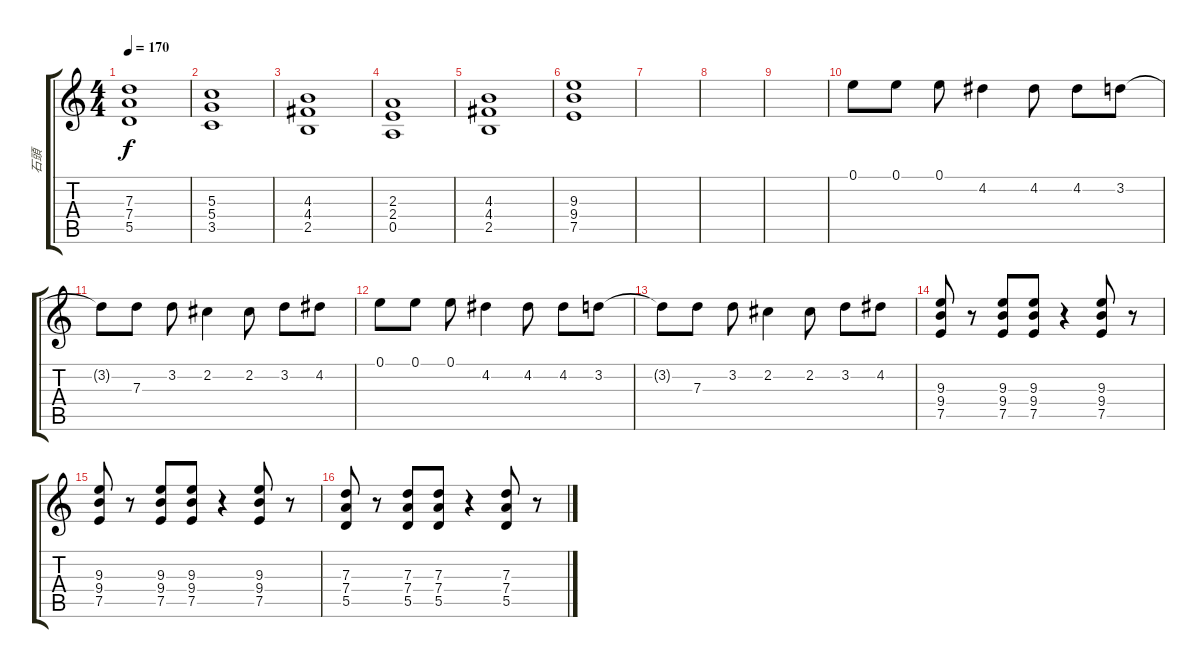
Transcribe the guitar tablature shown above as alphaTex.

\track ("石頭" "石頭") {instrument distortionguitar}
\staff {score tabs}
\tuning (E4 B3 G3 D3 A2 E2) {hide}
\ts (4 4)
\tempo 170
\clef g2
\ks c
(7.3 7.4 5.5).1{dy f} |
(5.3 5.4 3.5).1 |
(4.3 4.4 2.5).1 |
(2.3 2.4 0.5).1 |
(4.3 4.4 2.5).1 |
(9.3 9.4 7.5).1 |
|
|
|
0.1.8 0.1.8 0.1.8 4.2.4 4.2.8 4.2.8 3.2.8 |
3.2{t}.8 7.3.8 3.2.8 2.2.4 2.2.8 3.2.8 4.2.8 |
0.1.8 0.1.8 0.1.8 4.2.4 4.2.8 4.2.8 3.2.8 |
3.2{t}.8 7.3.8 3.2.8 2.2.4 2.2.8 3.2.8 4.2.8 |
(9.3 9.4 7.5).8 r.8 (9.3 9.4 7.5).8 (9.3 9.4 7.5).8 r.4 (9.3 9.4 7.5).8 r.8 |
(9.3 9.4 7.5).8 r.8 (9.3 9.4 7.5).8 (9.3 9.4 7.5).8 r.4 (9.3 9.4 7.5).8 r.8 |
(7.3 7.4 5.5).8 r.8 (7.3 7.4 5.5).8 (7.3 7.4 5.5).8 r.4 (7.3 7.4 5.5).8 r.8
